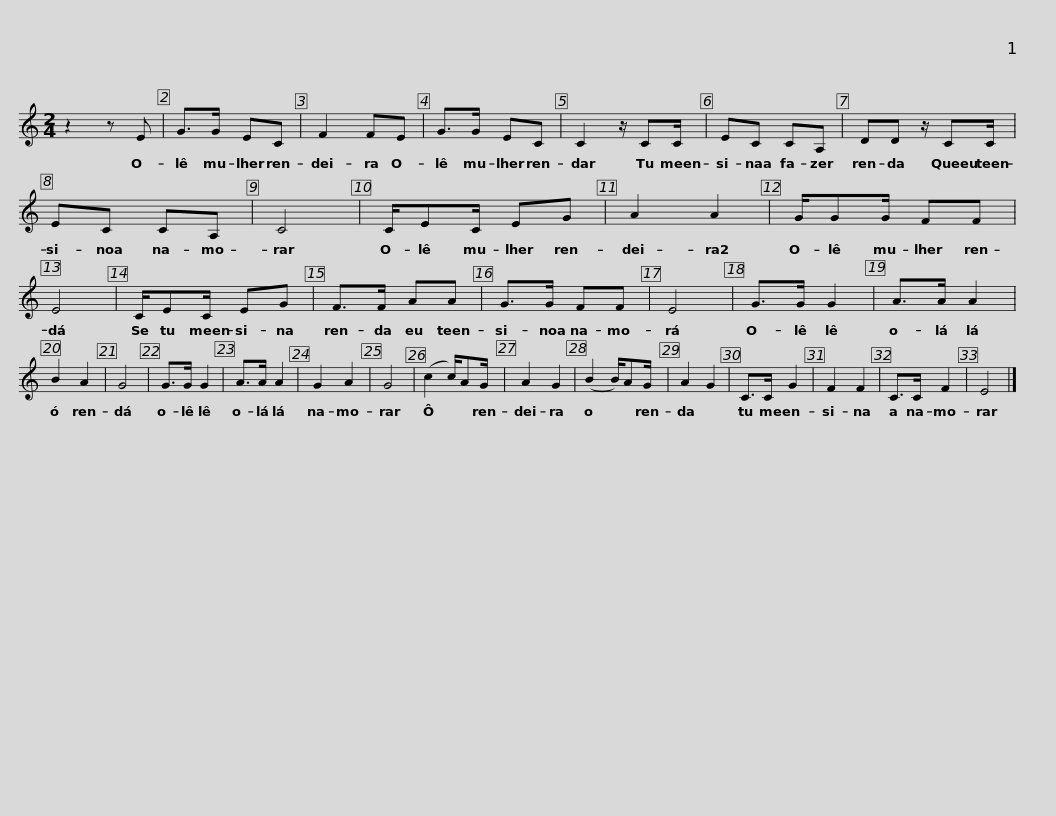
X:1
L:1/8
M:2/4
I:linebreak $
K:C
V:1 treble
V:1
 z2 z E | G>G EC | F2 FE | G>G EC | C2 z/ CC/ | %5
 EC CA, | DD z/ CC/ |$ EC CA, | C4 | C/EC/ EG | %10
 A2 A2 | G/GG/ FF | E4 | C/EC/ EG | F>F AA |$ %15
 G>G FF | E4 | G>G G2 | A>A A2 | B2 A2 | %20
 G4 | G>G G2 | A>A A2 | G2 A2 | G4 | %25
 (c2 c/)AG/ | A2 G2 |$ (B2 B/)AG/ | A2 G2 | C>C G2 | %30
 F2 F2 | C>C F2 | E4 |] %33
